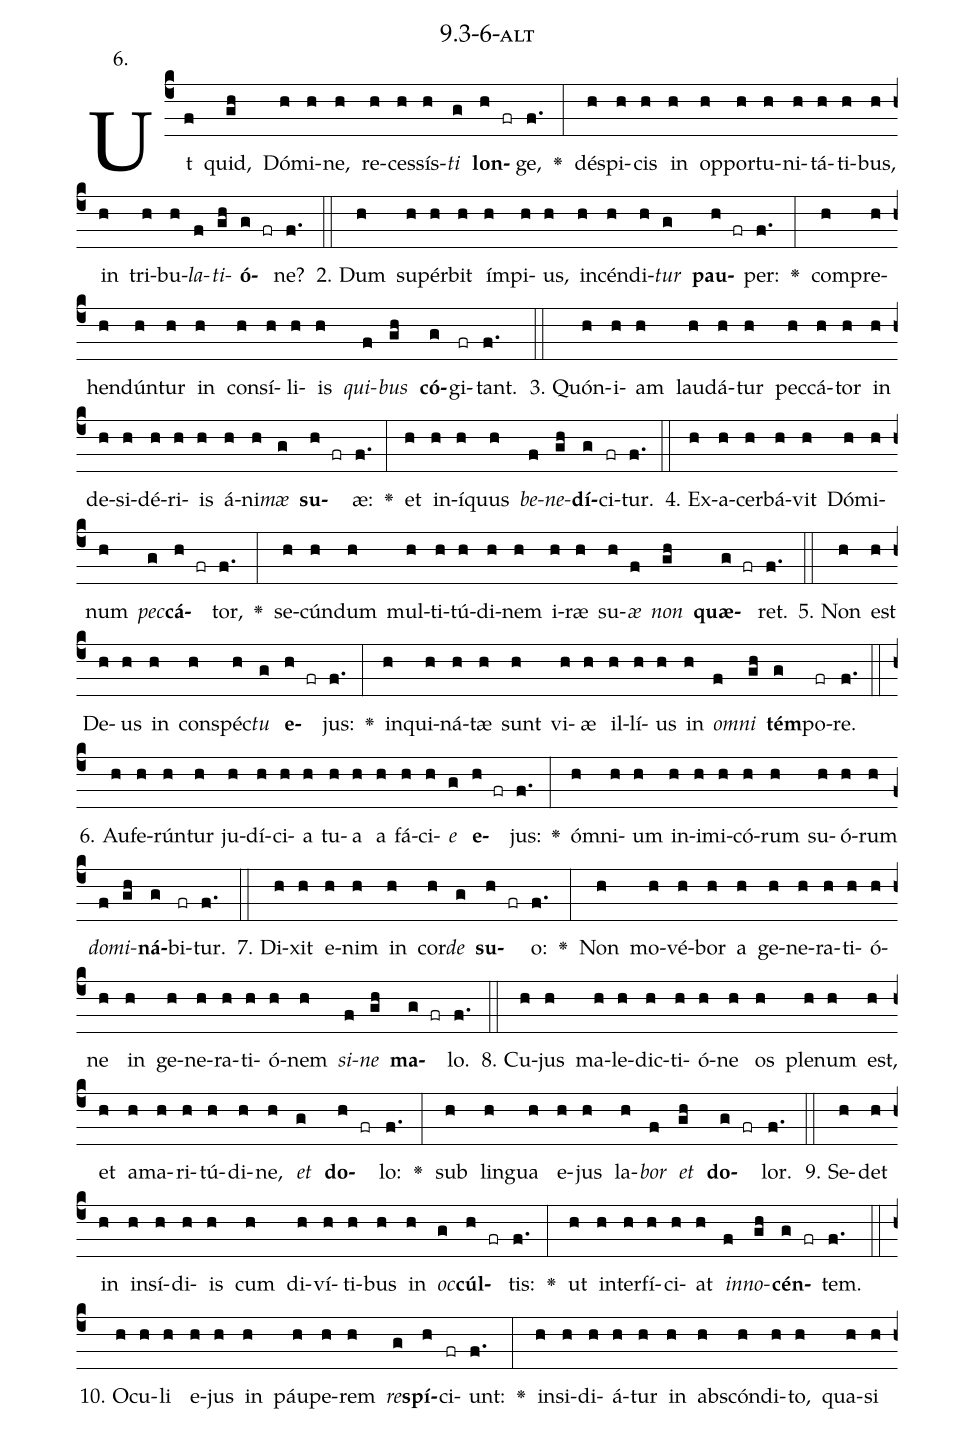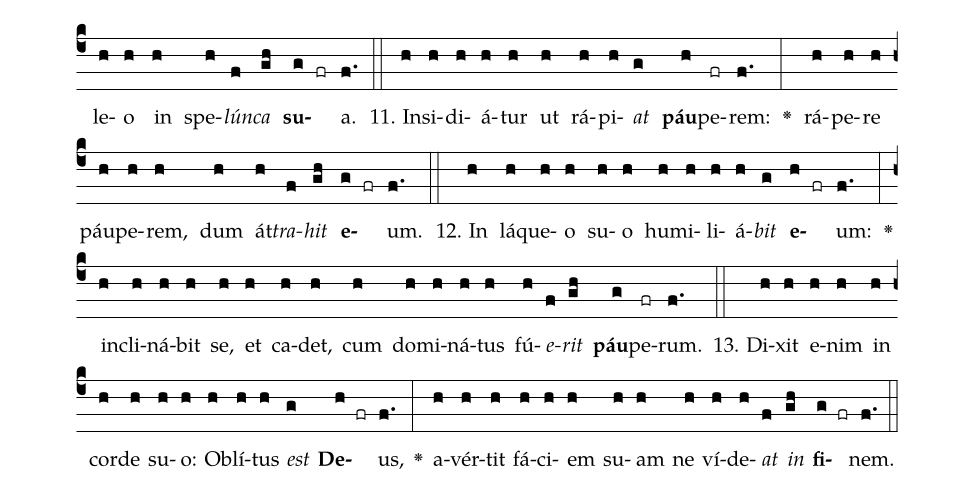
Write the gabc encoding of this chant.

name: 9.3-6-alt;
annotation: 6.;
%%
(c4)Ut(f) quid,(gh) Dó(h)mi(h)ne,(h) re(h)ces(h)sís(h)<i>ti</i>(g) <b>lon</b>(h fr)ge,(f.) <v>\greheightstar</v>(:) dé(h)spi(h)cis(h) in(h) op(h)por(h)tu(h)ni(h)tá(h)ti(h)bus,(h) in(h) tri(h)bu(h)<i>la</i>(f)<i>ti</i>(gh)<b>ó</b>(g fr)ne?(f.) (::)
2. Dum(h) su(h)pér(h)bit(h) ím(h)pi(h)us,(h) in(h)cén(h)di(h)<i>tur</i>(g) <b>pau</b>(h fr)per:(f.) <v>\greheightstar</v>(:) com(h)pre(h)hen(h)dún(h)tur(h) in(h) con(h)sí(h)li(h)is(h) <i>qui</i>(f)<i>bus</i>(gh) <b>có</b>(g)gi(fr)tant.(f.) (::)
3. Quón(h)i(h)am(h) lau(h)dá(h)tur(h) pec(h)cá(h)tor(h) in(h) de(h)si(h)dé(h)ri(h)is(h) á(h)ni(h)<i>mæ</i>(g) <b>su</b>(h fr)æ:(f.) <v>\greheightstar</v>(:) et(h) in(h)í(h)quus(h) <i>be</i>(f)<i>ne</i>(gh)<b>dí</b>(g)ci(fr)tur.(f.) (::)
4. Ex(h)a(h)cer(h)bá(h)vit(h) Dó(h)mi(h)num(h) <i>pec</i>(g)<b>cá</b>(h fr)tor,(f.) <v>\greheightstar</v>(:) se(h)cún(h)dum(h) mul(h)ti(h)tú(h)di(h)nem(h) i(h)ræ(h) su(h)<i>æ</i>(f) <i>non</i>(gh) <b>quæ</b>(g fr)ret.(f.) (::)
5. Non(h) est(h) De(h)us(h) in(h) con(h)spéc(h)<i>tu</i>(g) <b>e</b>(h fr)jus:(f.) <v>\greheightstar</v>(:) in(h)qui(h)ná(h)tæ(h) sunt(h) vi(h)æ(h) il(h)lí(h)us(h) in(h) <i>om</i>(f)<i>ni</i>(gh) <b>tém</b>(g)po(fr)re.(f.) (::)
6. Au(h)fe(h)rún(h)tur(h) ju(h)dí(h)ci(h)a(h) tu(h)a(h) a(h) fá(h)ci(h)<i>e</i>(g) <b>e</b>(h fr)jus:(f.) <v>\greheightstar</v>(:) óm(h)ni(h)um(h) in(h)i(h)mi(h)có(h)rum(h) su(h)ó(h)rum(h) <i>do</i>(f)<i>mi</i>(gh)<b>ná</b>(g)bi(fr)tur.(f.) (::)
7. Di(h)xit(h) e(h)nim(h) in(h) cor(h)<i>de</i>(g) <b>su</b>(h fr)o:(f.) <v>\greheightstar</v>(:) Non(h) mo(h)vé(h)bor(h) a(h) ge(h)ne(h)ra(h)ti(h)ó(h)ne(h) in(h) ge(h)ne(h)ra(h)ti(h)ó(h)nem(h) <i>si</i>(f)<i>ne</i>(gh) <b>ma</b>(g fr)lo.(f.) (::)
8. Cu(h)jus(h) ma(h)le(h)dic(h)ti(h)ó(h)ne(h) os(h) ple(h)num(h) est,(h) et(h) a(h)ma(h)ri(h)tú(h)di(h)ne,(h) <i>et</i>(g) <b>do</b>(h fr)lo:(f.) <v>\greheightstar</v>(:) sub(h) lin(h)gua(h) e(h)jus(h) la(h)<i>bor</i>(f) <i>et</i>(gh) <b>do</b>(g fr)lor.(f.) (::)
9. Se(h)det(h) in(h) in(h)sí(h)di(h)is(h) cum(h) di(h)ví(h)ti(h)bus(h) in(h) <i>oc</i>(g)<b>cúl</b>(h fr)tis:(f.) <v>\greheightstar</v>(:) ut(h) in(h)ter(h)fí(h)ci(h)at(h) <i>in</i>(f)<i>no</i>(gh)<b>cén</b>(g fr)tem.(f.) (::)
10. O(h)cu(h)li(h) e(h)jus(h) in(h) páu(h)pe(h)rem(h) <i>re</i>(g)<b>spí</b>(h)ci(fr)unt:(f.) <v>\greheightstar</v>(:) in(h)si(h)di(h)á(h)tur(h) in(h) abs(h)cón(h)di(h)to,(h) qua(h)si(h) le(h)o(h) in(h) spe(h)<i>lún</i>(f)<i>ca</i>(gh) <b>su</b>(g fr)a.(f.) (::)
11. In(h)si(h)di(h)á(h)tur(h) ut(h) rá(h)pi(h)<i>at</i>(g) <b>páu</b>(h)pe(fr)rem:(f.) <v>\greheightstar</v>(:) rá(h)pe(h)re(h) páu(h)pe(h)rem,(h) dum(h) át(h)<i>tra</i>(f)<i>hit</i>(gh) <b>e</b>(g fr)um.(f.) (::)
12. In(h) lá(h)que(h)o(h) su(h)o(h) hu(h)mi(h)li(h)á(h)<i>bit</i>(g) <b>e</b>(h fr)um:(f.) <v>\greheightstar</v>(:) in(h)cli(h)ná(h)bit(h) se,(h) et(h) ca(h)det,(h) cum(h) do(h)mi(h)ná(h)tus(h) fú(h)<i>e</i>(f)<i>rit</i>(gh) <b>páu</b>(g)pe(fr)rum.(f.) (::)
13. Di(h)xit(h) e(h)nim(h) in(h) cor(h)de(h) su(h)o:(h) Ob(h)lí(h)tus(h) <i>est</i>(g) <b>De</b>(h fr)us,(f.) <v>\greheightstar</v>(:) a(h)vér(h)tit(h) fá(h)ci(h)em(h) su(h)am(h) ne(h) ví(h)de(h)<i>at</i>(f) <i>in</i>(gh) <b>fi</b>(g fr)nem.(f.) (::)
